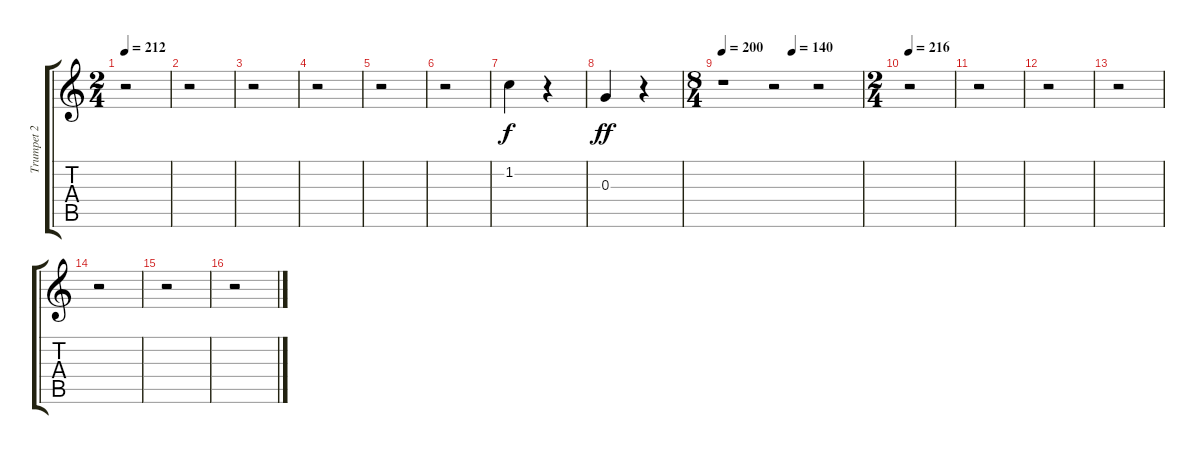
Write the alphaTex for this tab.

\track ("Trumpet 2" "Trumpet 2") {instrument acousticguitarnylon}
\staff {score tabs}
\tuning (E4 B3 G3 D3 A2 E2) {hide}
\ts (2 4)
\tempo 212
\clef g2
\ks c
r.2{dy f} |
r.2 |
r.2 |
r.2 |
r.2 |
r.2 |
1.2.4 r.4 |
0.3.4{dy ff} r.4 |
\ts (8 4)
\tempo 200
\tempo (140 0.5)
r.1 r.2 r.2 |
\ts (2 4)
\tempo 216
r.2 |
r.2 |
r.2 |
r.2 |
r.2 |
r.2 |
r.2
